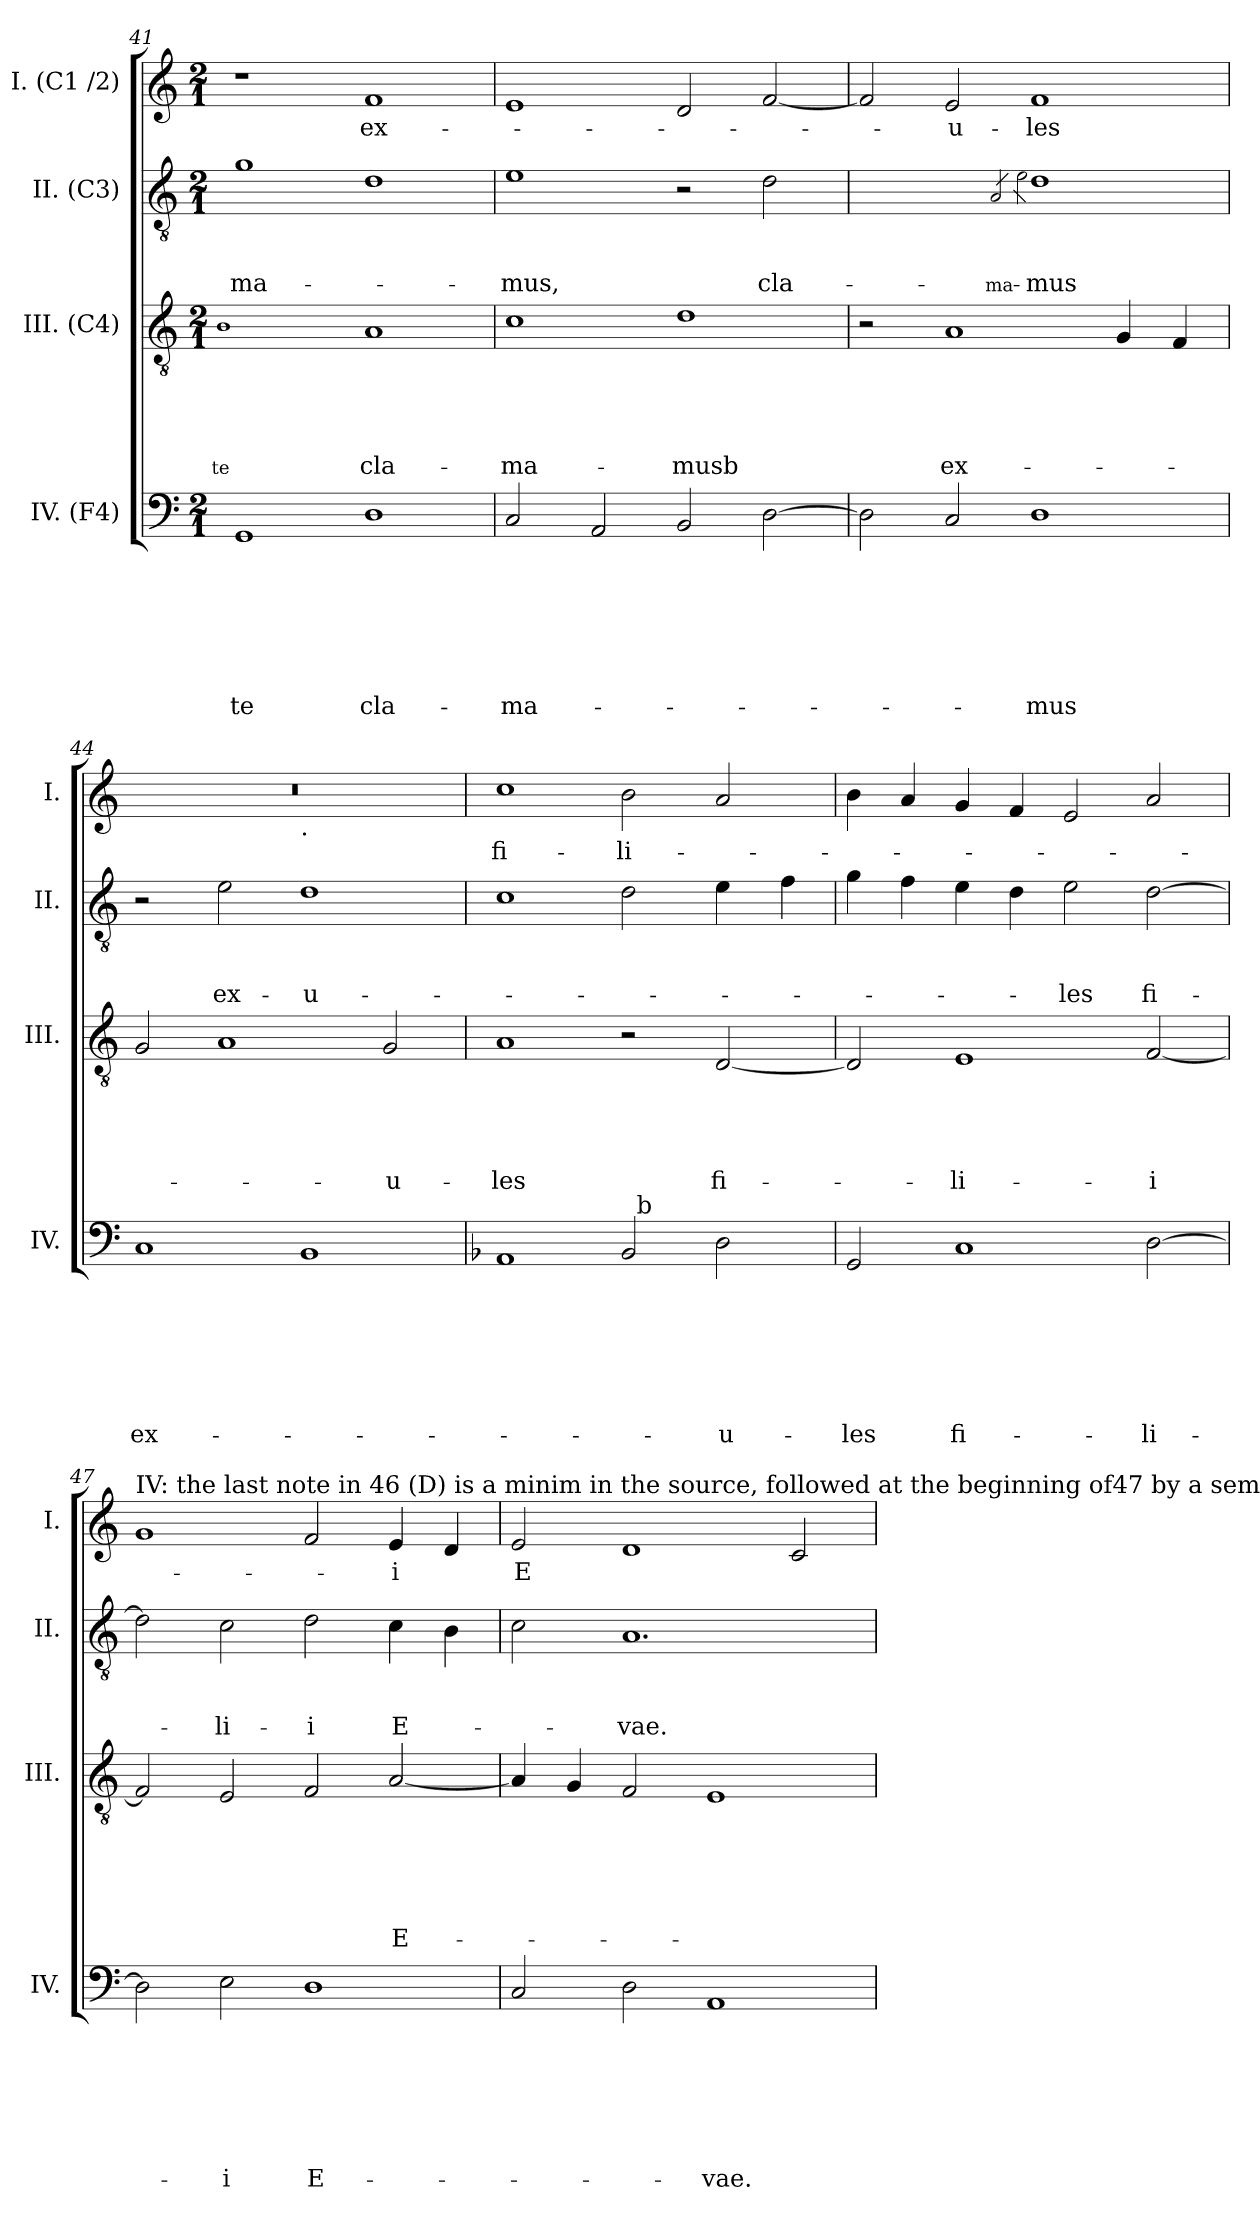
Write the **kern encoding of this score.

**kern	**text	**text	**text	**text	**text	**text	**text	**kern	**text	**text	**text	**text	**text	**text	**kern	**text	**text	**text	**kern	**text
*part4	*part4	*part4	*part4	*part4	*part4	*part4	*part4	*part3	*part3	*part3	*part3	*part3	*part3	*part3	*part2	*part2	*part2	*part2	*part1	*part1
*staff4	*staff4	*staff4	*staff4	*staff4	*staff4	*staff4	*staff4	*staff3	*staff3	*staff3	*staff3	*staff3	*staff3	*staff3	*staff2	*staff2	*staff2	*staff2	*staff1	*staff1
*I"IV. (F4)	*	*	*	*	*	*	*	*I"III. (C4)	*	*	*	*	*	*	*I"II. (C3)	*	*	*	*I"I. (C1 /2)	*
*I'IV.	*	*	*	*	*	*	*	*I'III.	*	*	*	*	*	*	*I'II.	*	*	*	*I'I.	*
*clefF4	*	*	*	*	*	*	*	*clefGv2	*	*	*	*	*	*	*clefGv2	*	*	*	*clefG2	*
*k[]	*	*	*	*	*	*	*	*k[]	*	*	*	*	*	*	*k[]	*	*	*	*k[]	*
*C:	*	*	*	*	*	*	*	*C:	*	*	*	*	*	*	*C:	*	*	*	*C:	*
*M2/1	*	*	*	*	*	*	*	*M2/1	*	*	*	*	*	*	*M2/1	*	*	*	*M2/1	*
=41	=41	=41	=41	=41	=41	=41	=41	=41	=41	=41	=41	=41	=41	=41	=41	=41	=41	=41	=41	=41
!	!	!	!	!	!	!	!	!	!	!	!	!	!LO:LY:b	!	!	!	!	!	!	!
.	.	.	.	.	.	.	.	1qB	.	.	.	.	te	.	.	.	.	.	.	.
!	!	!	!	!	!	!	!LO:LY:b	!	!	!	!	!	!	!	!	!	!	!LO:LY:b	!	!
1GG	.	.	.	.	.	.	te	1ryy	.	.	.	.	.	.	1g	.	.	-ma-	1r	.
!	!	!	!	!	!	!	!LO:LY:b	!	!	!	!	!	!LO:LY:b	!	!	!	!	!	!	!LO:LY:b
1D	.	.	.	.	.	.	cla-	1A	.	.	.	.	cla-	.	1d	.	.	.	1f	ex-
!!LO:PB:g=z
=42	=42	=42	=42	=42	=42	=42	=42	=42	=42	=42	=42	=42	=42	=42	=42	=42	=42	=42	=42	=42
!	!	!	!	!	!	!	!LO:LY:b	!	!	!	!	!	!LO:LY:b	!	!	!	!	!LO:LY:b	!	!
2C/	.	.	.	.	.	.	-ma-	1c	.	.	.	.	-ma-	.	1e	.	.	-m­us,	1e	.
2AA/	.	.	.	.	.	.	.	.	.	.	.	.	.	.	.	.	.	.	.	.
!	!	!	!	!	!	!	!	!	!	!	!	!	!LO:LY:b:rj	!	!	!	!	!	!	!
2BB/	.	.	.	.	.	.	.	1d	.	.	.	.	-musb	.	2r	.	.	.	2d/	.
!	!	!	!	!	!	!	!	!	!	!	!	!	!	!	!	!	!	!LO:LY:b	!	!
[>2D\	.	.	.	.	.	.	.	.	.	.	.	.	.	.	2d\	.	.	cla-	[<2f/	.
=43	=43	=43	=43	=43	=43	=43	=43	=43	=43	=43	=43	=43	=43	=43	=43	=43	=43	=43	=43	=43
2D\]	.	.	.	.	.	.	.	2r	.	.	.	.	.	.	1ryy	.	.	.	2f/]	.
!	!	!	!	!	!	!	!	!	!	!	!	!	!LO:LY:b	!	!	!	!	!	!	!LO:LY:b
2C/	.	.	.	.	.	.	.	1A	.	.	.	.	ex-	.	.	.	.	.	2e/	-u-
!	!	!	!	!	!	!	!	!	!	!	!	!	!	!	!	!	!	!LO:LY:b	!	!
.	.	.	.	.	.	.	.	.	.	.	.	.	.	.	2qA/	.	.	-ma-	.	.
.	.	.	.	.	.	.	.	.	.	.	.	.	.	.	2qe\	.	.	.	.	.
!	!	!	!	!	!	!	!LO:LY:b	!	!	!	!	!	!	!	!	!	!	!LO:LY:b	!	!LO:LY:b
1D	.	.	.	.	.	.	-mus	.	.	.	.	.	.	.	1d	.	.	-mus	1f	-les
.	.	.	.	.	.	.	.	4G/	.	.	.	.	.	.	.	.	.	.	.	.
.	.	.	.	.	.	.	.	4F/	.	.	.	.	.	.	.	.	.	.	.	.
=44	=44	=44	=44	=44	=44	=44	=44	=44	=44	=44	=44	=44	=44	=44	=44	=44	=44	=44	=44	=44
!	!	!	!	!	!	!	!LO:LY:b	!	!	!	!	!	!	!	!	!	!	!	!	!
*	*	*	*	*	*	*	*	*	*	*	*	*	*	*	*	*	*	*	*^	*
1C	.	.	.	.	.	.	ex-	2G/	.	.	.	.	.	.	2r	.	.	.	0r	1ryy	.
!	!	!	!	!	!	!	!	!	!	!	!	!	!	!	!	!	!	!LO:LY:b	!	!	!
.	.	.	.	.	.	.	.	1A	.	.	.	.	.	.	2e\	.	.	ex-	.	.	.
!	!	!	!	!	!	!	!	!	!	!	!	!	!	!	!	!	!	!	!	!LO:TX:b:t=.	!
!	!	!	!	!	!	!	!	!	!	!	!	!	!	!	!	!	!	!LO:LY:b:rj	!	!	!
1BB	.	.	.	.	.	.	.	.	.	.	.	.	.	.	1d	.	.	-u-	.	1ryy	.
!	!	!	!	!	!	!	!	!	!	!	!	!	!LO:LY:b	!	!	!	!	!	!	!	!
.	.	.	.	.	.	.	.	2G/	.	.	.	.	-u-	.	.	.	.	.	.	.	.
*	*	*	*	*	*	*	*	*	*	*	*	*	*	*	*	*	*	*	*v	*v	*
=45	=45	=45	=45	=45	=45	=45	=45	=45	=45	=45	=45	=45	=45	=45	=45	=45	=45	=45	=45	=45
*k[b-]	*	*	*	*	*	*	*	*	*	*	*	*	*	*	*	*	*	*	*	*
*F:	*	*	*	*	*	*	*	*	*	*	*	*	*	*	*	*	*	*	*	*
*	*	*	*	*	*	*	*	*	*	*	*	*	*	*	*	*	*	*	*^	*
!	!	!	!	!	!	!	!	!	!	!	!	!	!LO:LY:b	!	!	!	!	!	!	!	!LO:LY:b
*^	*	*	*	*	*	*	*	*	*	*	*	*	*	*	*	*	*	*	*v	*v	*
1AA	1ryy	.	.	.	.	.	.	.	1A	.	.	.	.	-les	.	1c	.	.	.	1cc	fi-
!	!	!	!	!	!	!	!	!	!	!	!	!	!	!	!	!	!	!	!	!	!LO:LY:b
2BB-/	32ryy	.	.	.	.	.	.	.	2r	.	.	.	.	.	.	2d\	.	.	.	2b\	-li-
!	!LO:TX:a:t=b	!	!	!	!	!	!	!	!	!	!	!	!	!	!	!	!	!	!	!	!
.	2ryy	.	.	.	.	.	.	.	.	.	.	.	.	.	.	.	.	.	.	.	.
!	!	!	!	!	!	!	!	!LO:LY:b	!	!	!	!	!	!LO:LY:b	!	!	!	!	!	!	!
2D\	.	.	.	.	.	.	.	-u-	[<2D/	.	.	.	.	fi-	.	4e\	.	.	.	2a/	.
.	4...ryy	.	.	.	.	.	.	.	.	.	.	.	.	.	.	.	.	.	.	.	.
.	.	.	.	.	.	.	.	.	.	.	.	.	.	.	.	4f\	.	.	.	.	.
=46	=46	=46	=46	=46	=46	=46	=46	=46	=46	=46	=46	=46	=46	=46	=46	=46	=46	=46	=46	=46	=46
!	!	!	!	!	!	!	!	!LO:LY:b	!	!	!	!	!	!	!	!	!	!	!	!	!
*v	*v	*	*	*	*	*	*	*	*	*	*	*	*	*	*	*	*	*	*	*	*
2GG/	.	.	.	.	.	.	-les	2D/]	.	.	.	.	.	.	4g\	.	.	.	4b\	.
.	.	.	.	.	.	.	.	.	.	.	.	.	.	.	4f\	.	.	.	4a/	.
!	!	!	!	!	!	!	!LO:LY:b	!	!	!	!	!	!LO:LY:b:rj	!	!	!	!	!	!	!
1C	.	.	.	.	.	.	fi-	1E	.	.	.	.	-li-	.	4e\	.	.	.	4g/	.
.	.	.	.	.	.	.	.	.	.	.	.	.	.	.	4d\	.	.	.	4f/	.
!	!	!	!	!	!	!	!	!	!	!	!	!	!	!	!	!	!	!LO:LY:b	!	!
.	.	.	.	.	.	.	.	.	.	.	.	.	.	.	2e\	.	.	-les	2e/	.
!	!	!	!	!	!	!	!LO:LY:b	!	!	!	!	!	!LO:LY:b:rj	!	!	!	!	!LO:LY:b	!	!
[<2D\	.	.	.	.	.	.	-li-	[<2F/	.	.	.	.	-i	.	[<2d\	.	.	fi-	2a/	.
!!LO:LB:g=z
=47	=47	=47	=47	=47	=47	=47	=47	=47	=47	=47	=47	=47	=47	=47	=47	=47	=47	=47	=47	=47
*k[]	*	*	*	*	*	*	*	*	*	*	*	*	*	*	*	*	*	*	*	*
*C:	*	*	*	*	*	*	*	*	*	*	*	*	*	*	*	*	*	*	*	*
!	!	!	!	!	!	!	!	!	!	!	!	!	!	!	!	!	!	!	!LO:TX:a:t=IV&colon; the last note in 46 (D) is a minim in the source, followed at the beginning of47 by a semibreve E.	!
2D\]	.	.	.	.	.	.	.	2F/]	.	.	.	.	.	.	2d\]	.	.	.	1g	.
!	!	!	!	!	!	!	!LO:LY:b	!	!	!	!	!	!	!	!	!	!	!LO:LY:b	!	!
2E\	.	.	.	.	.	.	-i	2E/	.	.	.	.	.	.	2c\	.	.	-li-	.	.
!	!	!	!	!	!	!	!LO:LY:b	!	!	!	!	!	!	!	!	!	!	!LO:LY:b	!	!
1D	.	.	.	.	.	.	E-	2F/	.	.	.	.	.	.	2d\	.	.	-i	2f/	.
!	!	!	!	!	!	!	!	!	!	!	!	!	!	!LO:LY:b	!	!	!	!LO:LY:b	!	!LO:LY:b:rj
.	.	.	.	.	.	.	.	[<2A/	.	.	.	.	.	E-	4c\	.	.	E-	4e/	-i
.	.	.	.	.	.	.	.	.	.	.	.	.	.	.	4B\	.	.	.	4d/	.
=48	=48	=48	=48	=48	=48	=48	=48	=48	=48	=48	=48	=48	=48	=48	=48	=48	=48	=48	=48	=48
!	!	!	!	!	!	!	!	!	!	!	!	!	!	!	!	!	!	!	!	!LO:LY:b
2C/	.	.	.	.	.	.	.	4A/]	.	.	.	.	.	.	2c\	.	.	.	2e/	E
.	.	.	.	.	.	.	.	4G/	.	.	.	.	.	.	.	.	.	.	.	.
!	!	!	!	!	!	!	!	!	!	!	!	!	!	!	!	!	!	!LO:LY:b	!	!
2D\	.	.	.	.	.	.	.	2F/	.	.	.	.	.	.	1.A	.	.	-vae.	1d	.
!	!	!	!	!	!	!	!LO:LY:b	!	!	!	!	!	!	!	!	!	!	!	!	!
1AA	.	.	.	.	.	.	-vae.	1E	.	.	.	.	.	.	.	.	.	.	.	.
.	.	.	.	.	.	.	.	.	.	.	.	.	.	.	.	.	.	.	2c/	.
=	=	=	=	=	=	=	=	=	=	=	=	=	=	=	=	=	=	=	=	=
*-	*-	*-	*-	*-	*-	*-	*-	*-	*-	*-	*-	*-	*-	*-	*-	*-	*-	*-	*-	*-
